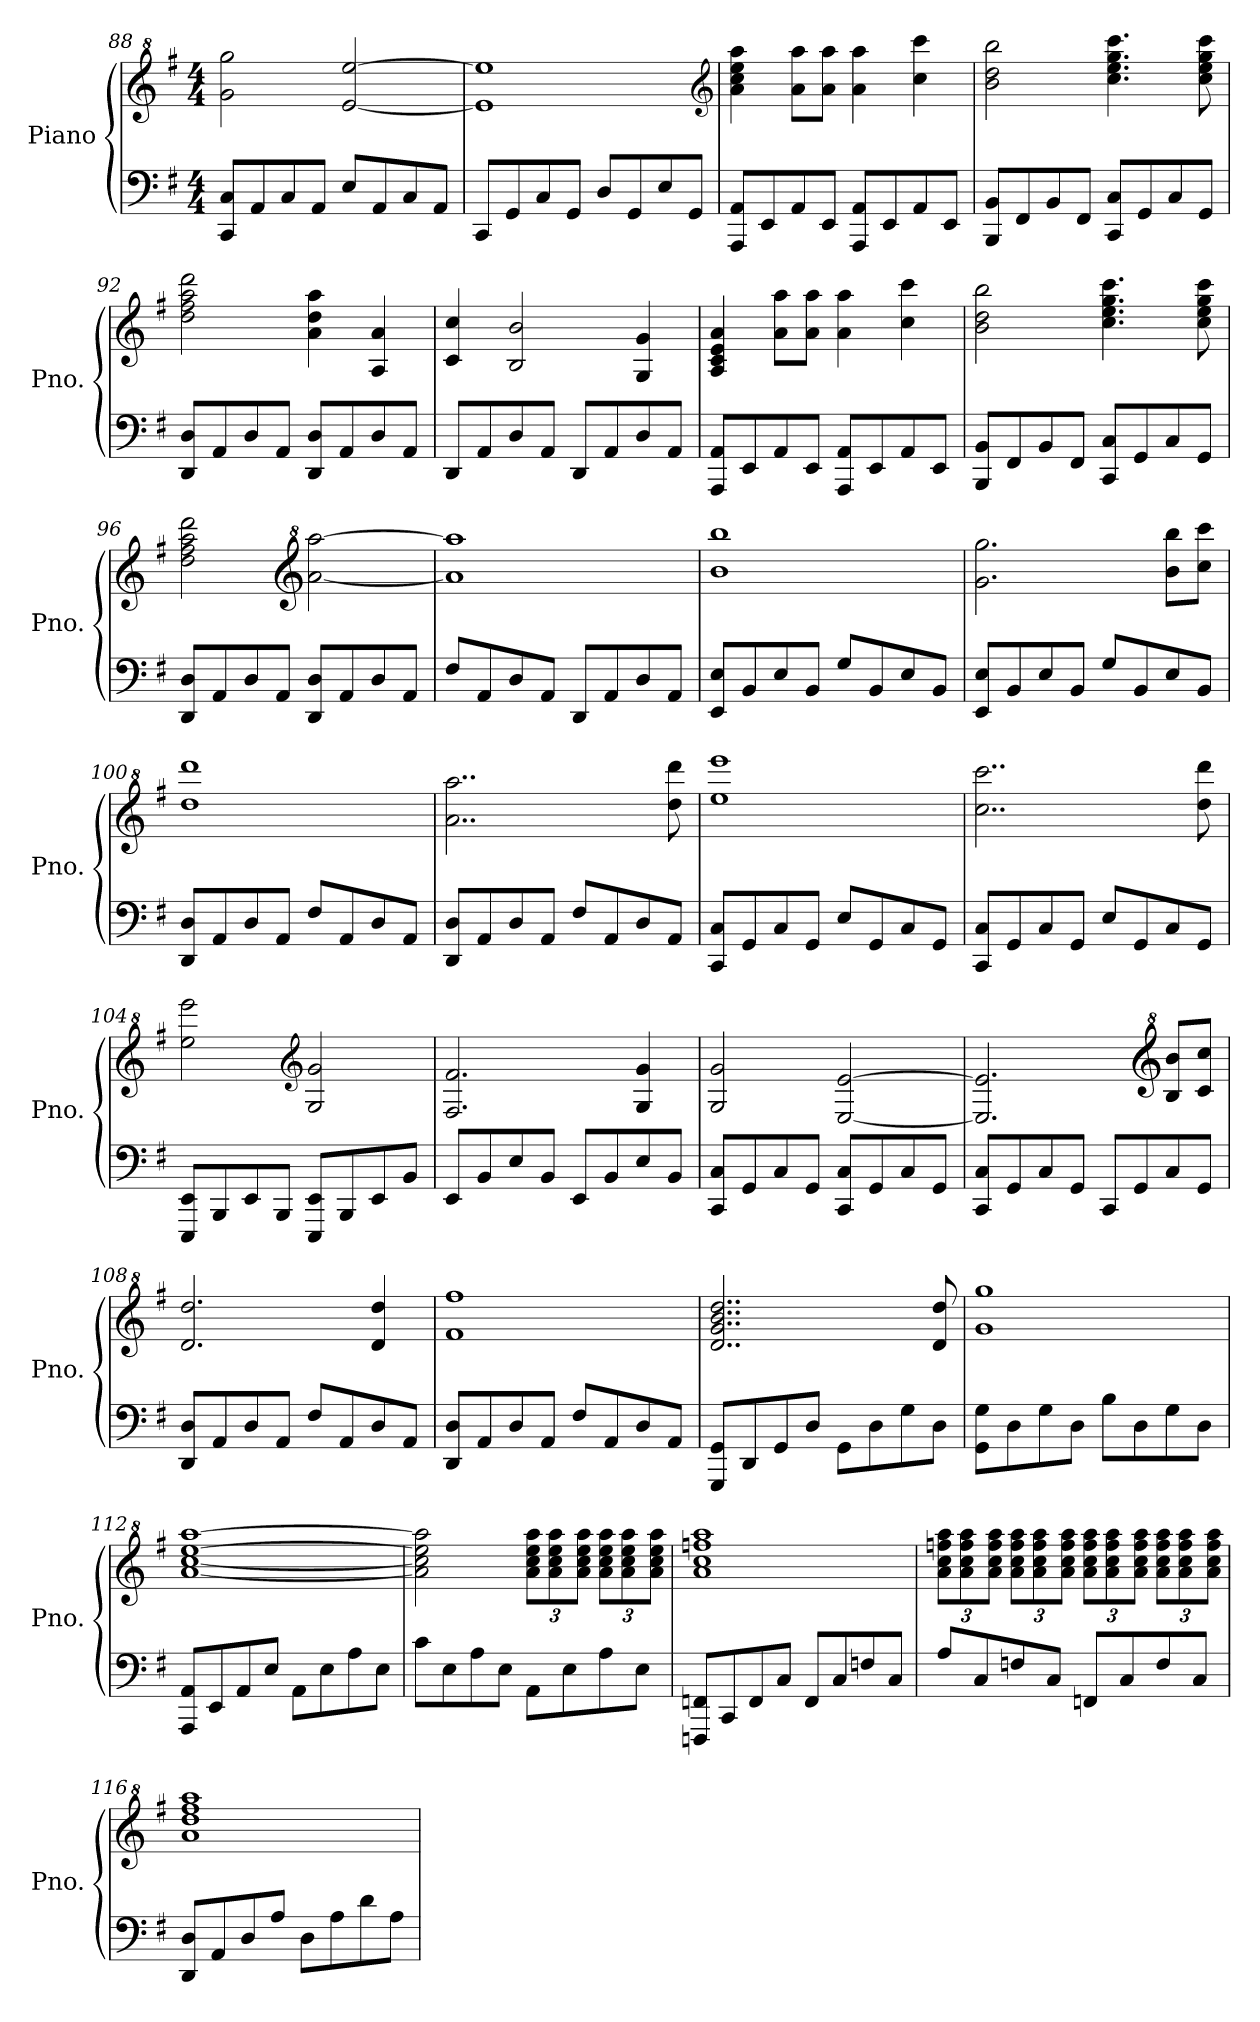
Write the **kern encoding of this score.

**kern	**kern
*part1	*part1
*staff2	*staff1
*I"Piano	*
*I'Pno.	*
*clefF4	*clefG^2
*k[f#]	*k[f#]
*G:	*G:
*M4/4	*M4/4
=88	=88
8CC/ 8C/L	2gg\ 2ggg\
8AA/	.
8C/	.
8AA/J	.
8E/L	[2ee/ [2eee/
8AA/	.
8C/	.
8AA/J	.
=89	=89
8CC/L	1ee] 1eee]
8GG/	.
8C/	.
8GG/J	.
8D/L	.
8GG/	.
8E/	.
8GG/J	.
*	*clefG2
=90	=90
8AAA/ 8AA/L	4a\ 4cc\ 4ee\ 4aa\
8EE/	.
8AA/	8a\ 8aa\L
8EE/J	8a\ 8aa\J
8AAA/ 8AA/L	4a\ 4aa\
8EE/	.
8AA/	4cc\ 4ccc\
8EE/J	.
=91	=91
8BBB/ 8BB/L	2b\ 2dd\ 2bb\
8FF#/	.
8BB/	.
8FF#/J	.
8CC/ 8C/L	4.cc\ 4.ee\ 4.gg\ 4.ccc\
8GG/	.
8C/	.
8GG/J	8cc\ 8ee\ 8gg\ 8ccc\
!!LO:PB:g=z
=92	=92
8DD/ 8D/L	2dd\ 2ff#\ 2aa\ 2ddd\
8AA/	.
8D/	.
8AA/J	.
8DD/ 8D/L	4a\ 4dd\ 4aa\
8AA/	.
8D/	4A/ 4a/
8AA/J	.
=93	=93
8DD/L	4c/ 4cc/
8AA/	.
8D/	2B/ 2b/
8AA/J	.
8DD/L	.
8AA/	.
8D/	4G/ 4g/
8AA/J	.
=94	=94
8AAA/ 8AA/L	4A/ 4c/ 4e/ 4a/
8EE/	.
8AA/	8a\ 8aa\L
8EE/J	8a\ 8aa\J
8AAA/ 8AA/L	4a\ 4aa\
8EE/	.
8AA/	4cc\ 4ccc\
8EE/J	.
=95	=95
8BBB/ 8BB/L	2b\ 2dd\ 2bb\
8FF#/	.
8BB/	.
8FF#/J	.
8CC/ 8C/L	4.cc\ 4.ee\ 4.gg\ 4.ccc\
8GG/	.
8C/	.
8GG/J	8cc\ 8ee\ 8gg\ 8ccc\
!!LO:LB:g=z
=96	=96
8DD/ 8D/L	2dd\ 2ff#\ 2aa\ 2ddd\
8AA/	.
8D/	.
8AA/J	.
*	*clefG^2
8DD/ 8D/L	[2aa\ [2aaa\
8AA/	.
8D/	.
8AA/J	.
=97	=97
8F#/L	1aa] 1aaa]
8AA/	.
8D/	.
8AA/J	.
8DD/L	.
8AA/	.
8D/	.
8AA/J	.
=98	=98
8EE/ 8E/L	1bb 1bbb
8BB/	.
8E/	.
8BB/J	.
8G/L	.
8BB/	.
8E/	.
8BB/J	.
=99	=99
8EE/ 8E/L	2.gg\ 2.ggg\
8BB/	.
8E/	.
8BB/J	.
8G/L	.
8BB/	.
8E/	8bb\ 8bbb\L
8BB/J	8ccc\ 8cccc\J
!!LO:LB:g=z
=100	=100
8DD/ 8D/L	1ddd 1dddd
8AA/	.
8D/	.
8AA/J	.
8F#/L	.
8AA/	.
8D/	.
8AA/J	.
=101	=101
8DD/ 8D/L	2..aa\ 2..aaa\
8AA/	.
8D/	.
8AA/J	.
8F#/L	.
8AA/	.
8D/	.
8AA/J	8ddd\ 8dddd\
=102	=102
8CC/ 8C/L	1eee 1eeee
8GG/	.
8C/	.
8GG/J	.
8E/L	.
8GG/	.
8C/	.
8GG/J	.
=103	=103
8CC/ 8C/L	2..ccc\ 2..cccc\
8GG/	.
8C/	.
8GG/J	.
8E/L	.
8GG/	.
8C/	.
8GG/J	8ddd\ 8dddd\
!!LO:LB:g=z
=104	=104
8EEE/ 8EE/L	2eee\ 2eeee\
8BBB/	.
8EE/	.
8BBB/J	.
*	*clefG2
8EEE/ 8EE/L	2G/ 2g/
8BBB/	.
8EE/	.
8BB/J	.
=105	=105
8EE/L	2.F#/ 2.f#/
8BB/	.
8E/	.
8BB/J	.
8EE/L	.
8BB/	.
8E/	4G/ 4g/
8BB/J	.
=106	=106
8CC/ 8C/L	2G/ 2g/
8GG/	.
8C/	.
8GG/J	.
8CC/ 8C/L	[2E/ [2e/
8GG/	.
8C/	.
8GG/J	.
=107	=107
8CC/ 8C/L	2.E/] 2.e/]
8GG/	.
8C/	.
8GG/J	.
8CC/L	.
8GG/	.
*	*clefG^2
8C/	8b/ 8bb/L
8GG/J	8cc/ 8ccc/J
!!LO:LB:g=z
=108	=108
8DD/ 8D/L	2.dd/ 2.ddd/
8AA/	.
8D/	.
8AA/J	.
8F#/L	.
8AA/	.
8D/	4dd/ 4ddd/
8AA/J	.
=109	=109
8DD/ 8D/L	1ff# 1fff#
8AA/	.
8D/	.
8AA/J	.
8F#/L	.
8AA/	.
8D/	.
8AA/J	.
=110	=110
8GGG/ 8GG/L	2..dd/ 2..gg/ 2..bb/ 2..ddd/
8DD/	.
8GG/	.
8D/J	.
8GG\L	.
8D\	.
8G\	.
8D\J	8dd/ 8ddd/
=111	=111
8GG\ 8G\L	1gg 1ggg
8D\	.
8G\	.
8D\J	.
8B\L	.
8D\	.
8G\	.
8D\J	.
!!LO:PB:g=z
=112	=112
8AAA/ 8AA/L	[1aa [1ccc [1eee [1aaa
8EE/	.
8AA/	.
8E/J	.
8AA\L	.
8E\	.
8A\	.
8E\J	.
=113	=113
8c\L	2aa\] 2ccc\] 2eee\] 2aaa\]
8E\	.
8A\	.
8E\J	.
*	*Xbrackettup
8AA\L	12aa\ 12ccc\ 12eee\ 12aaa\L
.	12aa\ 12ccc\ 12eee\ 12aaa\
8E\	.
.	12aa\ 12ccc\ 12eee\ 12aaa\J
8A\	12aa\ 12ccc\ 12eee\ 12aaa\L
.	12aa\ 12ccc\ 12eee\ 12aaa\
8E\J	.
.	12aa\ 12ccc\ 12eee\ 12aaa\J
=114	=114
8FFFn/ 8FFn/L	1aa 1ccc 1fffn 1aaa
8CC/	.
8FF/	.
8C/J	.
8FF/L	.
8C/	.
8Fn/	.
8C/J	.
=115	=115
8A/L	12aa\ 12ccc\ 12fffn\ 12aaa\L
.	12aa\ 12ccc\ 12fff\ 12aaa\
8C/	.
.	12aa\ 12ccc\ 12fff\ 12aaa\J
8Fn/	12aa\ 12ccc\ 12fff\ 12aaa\L
.	12aa\ 12ccc\ 12fff\ 12aaa\
8C/J	.
.	12aa\ 12ccc\ 12fff\ 12aaa\J
8FFn/L	12aa\ 12ccc\ 12fff\ 12aaa\L
.	12aa\ 12ccc\ 12fff\ 12aaa\
8C/	.
.	12aa\ 12ccc\ 12fff\ 12aaa\J
8F/	12aa\ 12ccc\ 12fff\ 12aaa\L
.	12aa\ 12ccc\ 12fff\ 12aaa\
8C/J	.
.	12aa\ 12ccc\ 12fff\ 12aaa\J
!!LO:LB:g=z
=116	=116
8DD/ 8D/L	1aa 1ddd 1fff# 1aaa
8AA/	.
8D/	.
8A/J	.
8D\L	.
8A\	.
8d\	.
8A\J	.
=	=
*-	*-
